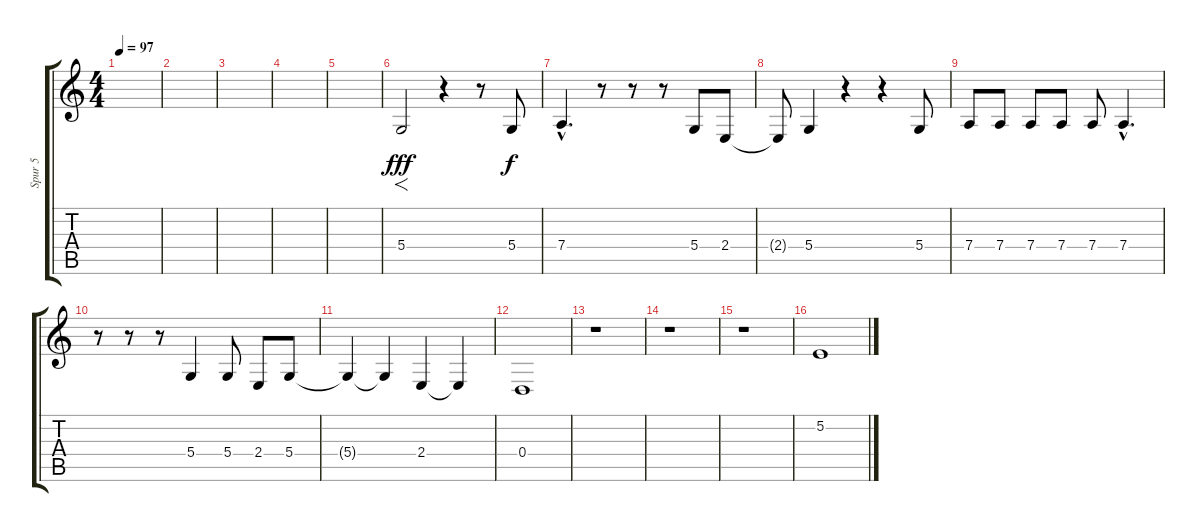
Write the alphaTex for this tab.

\track ("Spur 5" "Spur 5") {instrument lead1square}
\staff {score tabs}
\tuning (E4 B3 G3 D3 A2 E2) {hide}
\ts (4 4)
\tempo 97
\clef g2
\ks c
|
|
|
|
|
5.4.2{f dy fff} r.4 r.8 5.4.8{dy f} |
7.4{hac}.4{d} r.8 r.8 r.8 5.4.8 2.4.8 |
2.4{t}.8 5.4.4 r.4 r.4 5.4.8 |
7.4.8 7.4.8 7.4.8 7.4.8 7.4.8 7.4{hac}.4{d} |
r.8 r.8 r.8 5.4.4 5.4.8 2.4.8 5.4.8 |
5.4{t}.4 5.4{t}.4 2.4.4 2.4{t}.4 |
0.4.1 |
r.1 |
r.1 |
r.1 |
5.2.1
